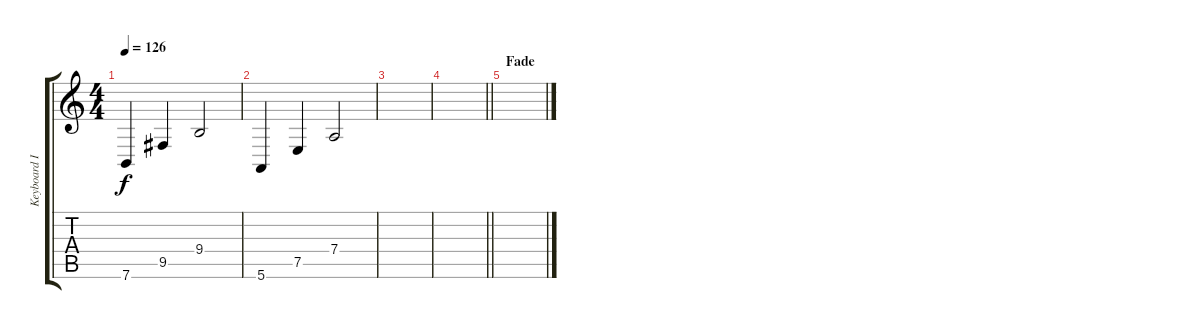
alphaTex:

\track ("Keyboard III" "Keyboard I") {mute instrument synthstrings1}
\staff {score tabs}
\tuning (E4 B3 G3 D3 A2 E2) {hide}
\ts (4 4)
\tempo 126
\clef g2
\ks c
7.6.4{dy f} 9.5.4 9.4.2 |
5.6.4 7.5.4 7.4.2 |
|
\barLineRight lightlight
|
\section ("" "Fade")
